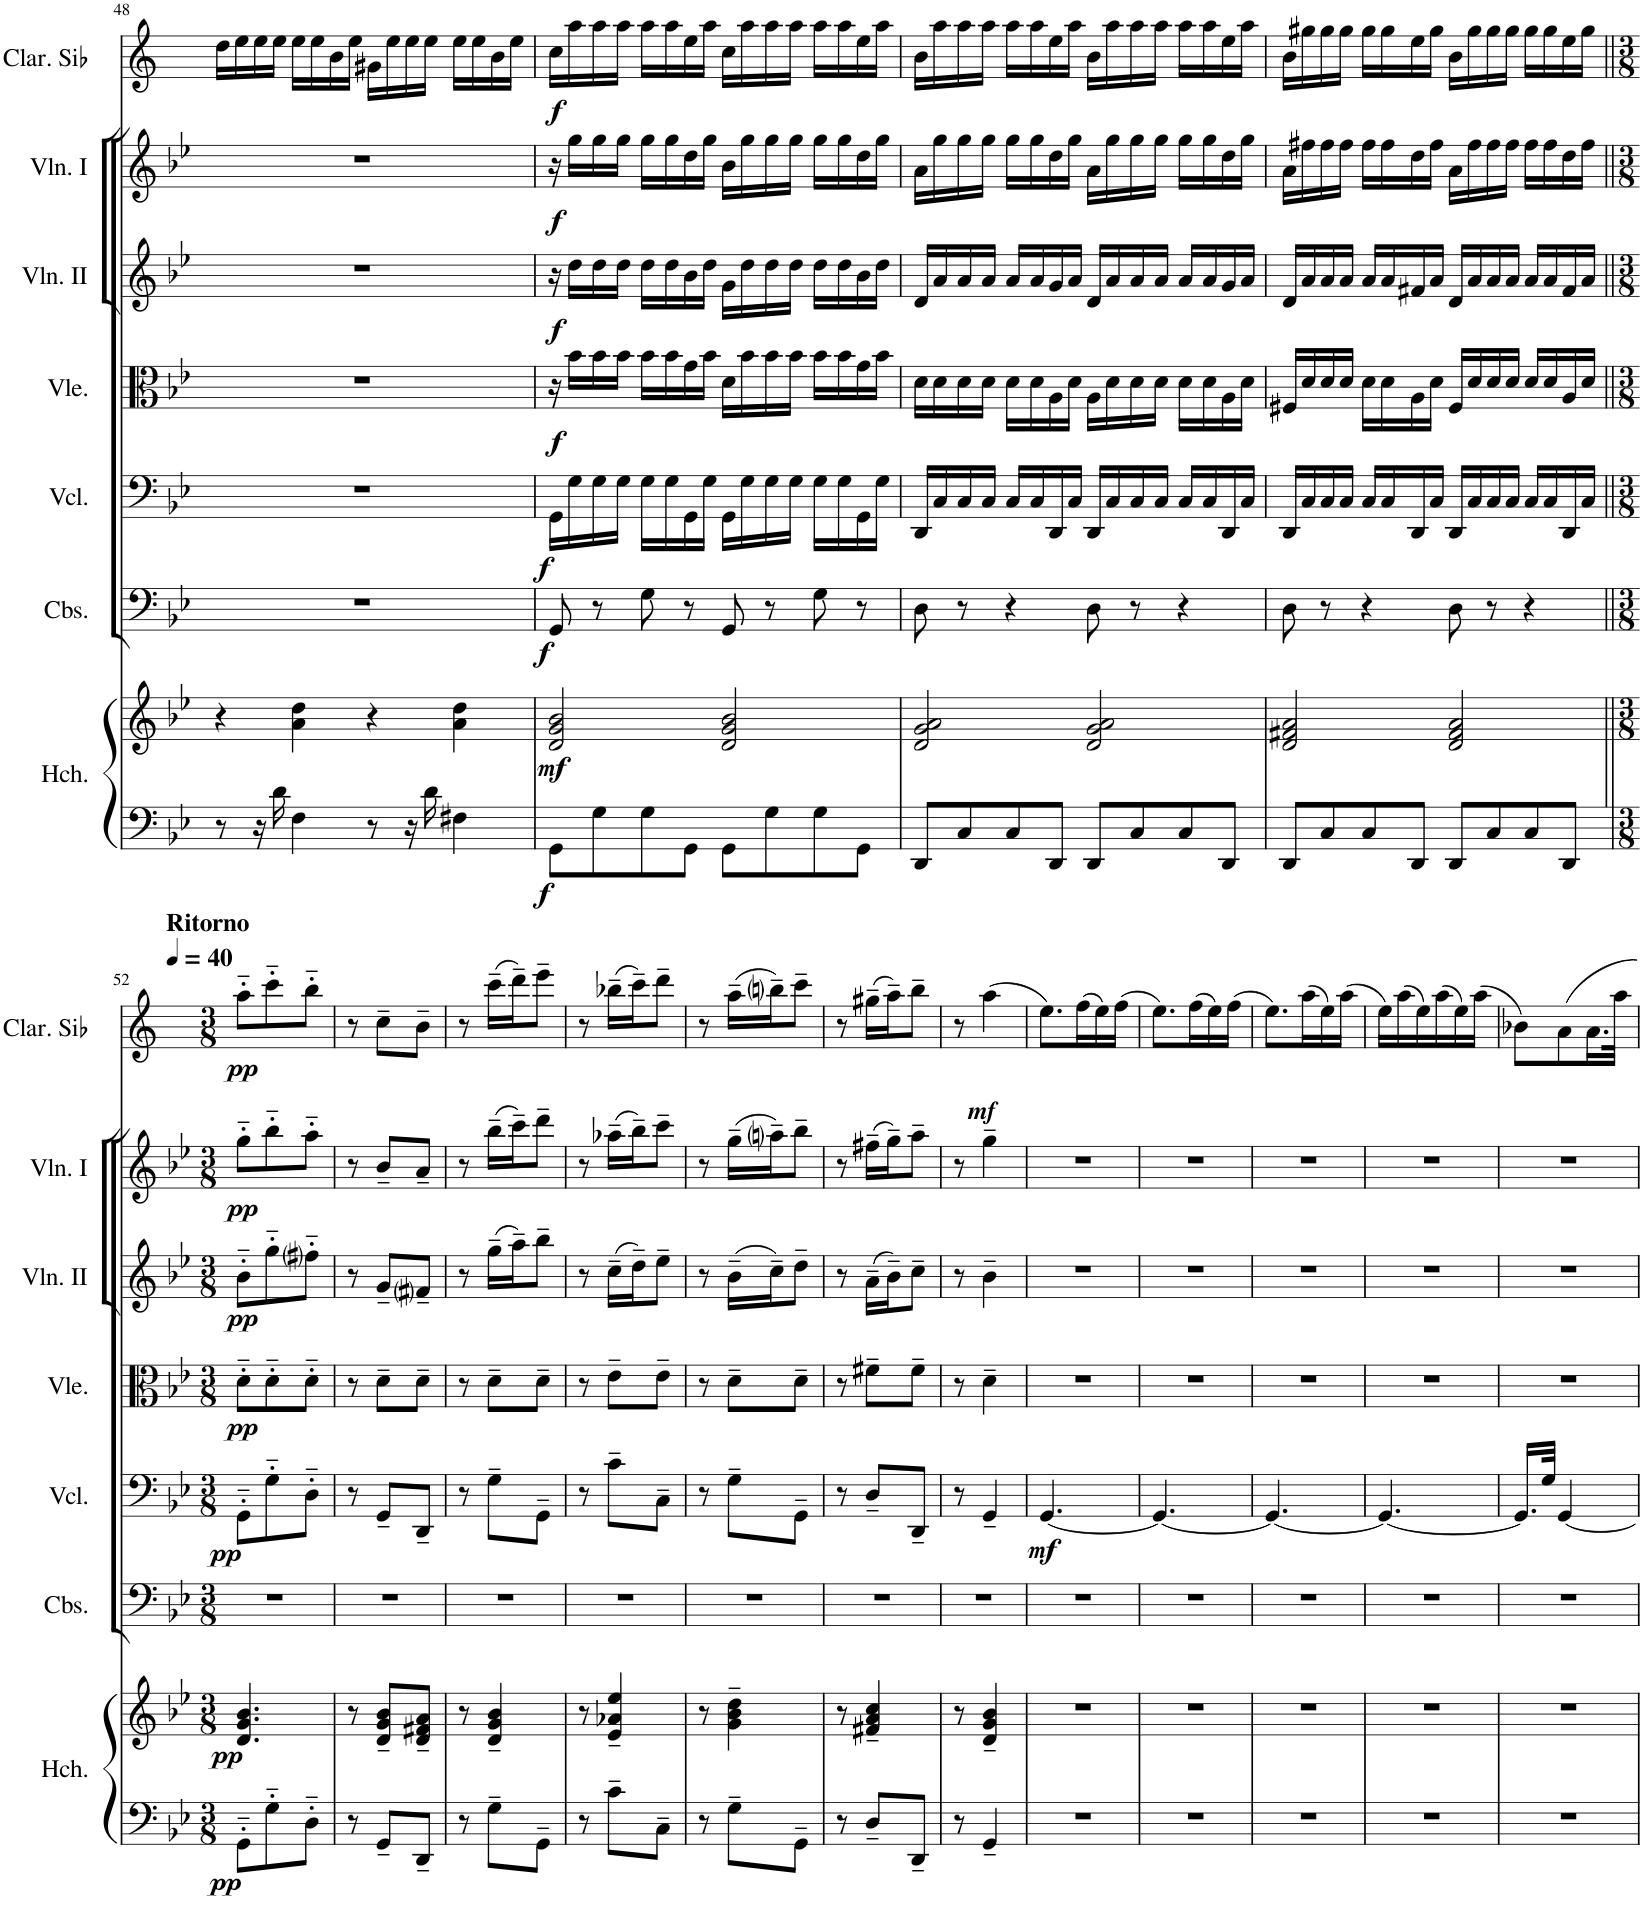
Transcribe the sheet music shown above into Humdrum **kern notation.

**kern	**kern	**dynam	**kern	**dynam	**kern	**dynam	**kern	**dynam	**kern	**dynam	**kern	**dynam	**kern	**dynam
*part7	*part7	*part7	*part6	*part6	*part5	*part5	*part4	*part4	*part3	*part3	*part2	*part2	*part1	*part1
*staff8	*staff7	*staff7/8	*staff6	*staff6	*staff5	*staff5	*staff4	*staff4	*staff3	*staff3	*staff2	*staff2	*staff1	*staff1
*I"Organ or Harpsichord	*	*	*I"Contrabassi	*	*I"Violoncelli	*	*I"Viole	*	*I"Violino II	*	*I"Violino I	*	*I"Clarinette en Sib	*
*I'Hch.	*	*	*I'Cbs.	*	*I'Vcl.	*	*I'Vle.	*	*I'Vln. II	*	*I'Vln. I	*	*I'Clar. Sib	*
!!LO:PB:g=z
*clefF4	*clefG2	*	*clefF4	*	*clefF4	*	*clefC3	*	*clefG2	*	*clefG2	*	*clefG2	*
*	*	*	*Trd7c12	*	*	*	*	*	*	*	*	*	*Trd1c2	*
*k[b-e-]	*k[b-e-]	*	*k[b-e-]	*	*k[b-e-]	*	*k[b-e-]	*	*k[b-e-]	*	*k[b-e-]	*	*k[]	*
*M4/4	*M4/4	*	*M4/4	*	*M4/4	*	*M4/4	*	*M4/4	*	*M4/4	*	*M4/4	*
*met(c)	*met(c)	*	*met(c)	*	*met(c)	*	*met(c)	*	*met(c)	*	*met(c)	*	*met(c)	*
=48	=48	=48	=48	=48	=48	=48	=48	=48	=48	=48	=48	=48	=48	=48
8r	4r	.	1r	.	1r	.	1r	.	1r	.	1r	.	16dd\LL	.
.	.	.	.	.	.	.	.	.	.	.	.	.	16ee\	.
16r	.	.	.	.	.	.	.	.	.	.	.	.	16ee\	.
16d\	.	.	.	.	.	.	.	.	.	.	.	.	16ee\JJ	.
4F\	4a\ 4dd\	.	.	.	.	.	.	.	.	.	.	.	16ee\LL	.
.	.	.	.	.	.	.	.	.	.	.	.	.	16ee\	.
.	.	.	.	.	.	.	.	.	.	.	.	.	16b\	.
.	.	.	.	.	.	.	.	.	.	.	.	.	16ee\JJ	.
8r	4r	.	.	.	.	.	.	.	.	.	.	.	16g#X\LL	.
.	.	.	.	.	.	.	.	.	.	.	.	.	16ee\	.
16r	.	.	.	.	.	.	.	.	.	.	.	.	16ee\	.
16d\	.	.	.	.	.	.	.	.	.	.	.	.	16ee\JJ	.
4F#X\	4a\ 4dd\	.	.	.	.	.	.	.	.	.	.	.	16ee\LL	.
.	.	.	.	.	.	.	.	.	.	.	.	.	16ee\	.
.	.	.	.	.	.	.	.	.	.	.	.	.	16b\	.
.	.	.	.	.	.	.	.	.	.	.	.	.	16ee\JJ	.
=49	=49	=49	=49	=49	=49	=49	=49	=49	=49	=49	=49	=49	=49	=49
!	!	!LO:DY:b=2	!	!	!	!	!	!	!	!	!	!	!	!
!	!	!LO:DY:n=1:b	!	!LO:DY:b	!	!LO:DY:b	!	!LO:DY:b	!	!LO:DY:b	!	!LO:DY:b	!	!LO:DY:b
8GG\L	2d/ 2g/ 2b-/	f mf	8GG/	f	16GG\LL	f	16r	f	16r	f	16r	f	16cc\LL	f
.	.	.	.	.	16G\	.	16b-\LL	.	16dd\LL	.	16gg\LL	.	16aa\	.
8G\	.	.	8r	.	16G\	.	16b-\	.	16dd\	.	16gg\	.	16aa\	.
.	.	.	.	.	16G\JJ	.	16b-\JJ	.	16dd\JJ	.	16gg\JJ	.	16aa\JJ	.
8G\	.	.	8G\	.	16G\LL	.	16b-\LL	.	16dd\LL	.	16gg\LL	.	16aa\LL	.
.	.	.	.	.	16G\	.	16b-\	.	16dd\	.	16gg\	.	16aa\	.
8GG\J	.	.	8r	.	16GG\	.	16g\	.	16b-\	.	16dd\	.	16ee\	.
.	.	.	.	.	16G\JJ	.	16b-\JJ	.	16dd\JJ	.	16gg\JJ	.	16aa\JJ	.
8GG\L	2d/ 2g/ 2b-/	.	8GG/	.	16GG\LL	.	16d\LL	.	16g\LL	.	16b-\LL	.	16cc\LL	.
.	.	.	.	.	16G\	.	16b-\	.	16dd\	.	16gg\	.	16aa\	.
8G\	.	.	8r	.	16G\	.	16b-\	.	16dd\	.	16gg\	.	16aa\	.
.	.	.	.	.	16G\JJ	.	16b-\JJ	.	16dd\JJ	.	16gg\JJ	.	16aa\JJ	.
8G\	.	.	8G\	.	16G\LL	.	16b-\LL	.	16dd\LL	.	16gg\LL	.	16aa\LL	.
.	.	.	.	.	16G\	.	16b-\	.	16dd\	.	16gg\	.	16aa\	.
8GG\J	.	.	8r	.	16GG\	.	16g\	.	16b-\	.	16dd\	.	16ee\	.
.	.	.	.	.	16G\JJ	.	16b-\JJ	.	16dd\JJ	.	16gg\JJ	.	16aa\JJ	.
=50	=50	=50	=50	=50	=50	=50	=50	=50	=50	=50	=50	=50	=50	=50
8DD/L	2d/ 2g/ 2a/	.	8D\	.	16DD/LL	.	16d\LL	.	16d/LL	.	16a\LL	.	16b\LL	.
.	.	.	.	.	16C/	.	16d\	.	16a/	.	16gg\	.	16aa\	.
8C/	.	.	8r	.	16C/	.	16d\	.	16a/	.	16gg\	.	16aa\	.
.	.	.	.	.	16C/JJ	.	16d\JJ	.	16a/JJ	.	16gg\JJ	.	16aa\JJ	.
8C/	.	.	4r	.	16C/LL	.	16d\LL	.	16a/LL	.	16gg\LL	.	16aa\LL	.
.	.	.	.	.	16C/	.	16d\	.	16a/	.	16gg\	.	16aa\	.
8DD/J	.	.	.	.	16DD/	.	16A\	.	16g/	.	16dd\	.	16ee\	.
.	.	.	.	.	16C/JJ	.	16d\JJ	.	16a/JJ	.	16gg\JJ	.	16aa\JJ	.
8DD/L	2d/ 2g/ 2a/	.	8D\	.	16DD/LL	.	16A\LL	.	16d/LL	.	16a\LL	.	16b\LL	.
.	.	.	.	.	16C/	.	16d\	.	16a/	.	16gg\	.	16aa\	.
8C/	.	.	8r	.	16C/	.	16d\	.	16a/	.	16gg\	.	16aa\	.
.	.	.	.	.	16C/JJ	.	16d\JJ	.	16a/JJ	.	16gg\JJ	.	16aa\JJ	.
8C/	.	.	4r	.	16C/LL	.	16d\LL	.	16a/LL	.	16gg\LL	.	16aa\LL	.
.	.	.	.	.	16C/	.	16d\	.	16a/	.	16gg\	.	16aa\	.
8DD/J	.	.	.	.	16DD/	.	16A\	.	16g/	.	16dd\	.	16ee\	.
.	.	.	.	.	16C/JJ	.	16d\JJ	.	16a/JJ	.	16gg\JJ	.	16aa\JJ	.
=51	=51	=51	=51	=51	=51	=51	=51	=51	=51	=51	=51	=51	=51	=51
8DD/L	2d/ 2f#X/ 2a/	.	8D\	.	16DD/LL	.	16F#X/LL	.	16d/LL	.	16a\LL	.	16b\LL	.
.	.	.	.	.	16C/	.	16d/	.	16a/	.	16ff#X\	.	16gg#X\	.
8C/	.	.	8r	.	16C/	.	16d/	.	16a/	.	16ff#\	.	16gg#\	.
.	.	.	.	.	16C/JJ	.	16d/JJ	.	16a/JJ	.	16ff#\JJ	.	16gg#\JJ	.
8C/	.	.	4r	.	16C/LL	.	16d\LL	.	16a/LL	.	16ff#\LL	.	16gg#\LL	.
.	.	.	.	.	16C/	.	16d\	.	16a/	.	16ff#\	.	16gg#\	.
8DD/J	.	.	.	.	16DD/	.	16A\	.	16f#X/	.	16dd\	.	16ee\	.
.	.	.	.	.	16C/JJ	.	16d\JJ	.	16a/JJ	.	16ff#\JJ	.	16gg#\JJ	.
8DD/L	2d/ 2f#/ 2a/	.	8D\	.	16DD/LL	.	16F#/LL	.	16d/LL	.	16a\LL	.	16b\LL	.
.	.	.	.	.	16C/	.	16d/	.	16a/	.	16ff#\	.	16gg#\	.
8C/	.	.	8r	.	16C/	.	16d/	.	16a/	.	16ff#\	.	16gg#\	.
.	.	.	.	.	16C/JJ	.	16d/JJ	.	16a/JJ	.	16ff#\JJ	.	16gg#\JJ	.
8C/	.	.	4r	.	16C/LL	.	16d/LL	.	16a/LL	.	16ff#\LL	.	16gg#\LL	.
.	.	.	.	.	16C/	.	16d/	.	16a/	.	16ff#\	.	16gg#\	.
8DD/J	.	.	.	.	16DD/	.	16A/	.	16f#/	.	16dd\	.	16ee\	.
.	.	.	.	.	16C/JJ	.	16d/JJ	.	16a/JJ	.	16ff#\JJ	.	16gg#\JJ	.
!!LO:LB:g=z
=52||	=52||	=52||	=52||	=52||	=52||	=52||	=52||	=52||	=52||	=52||	=52||	=52||	=52||	=52||
*M3/8	*M3/8	*	*M3/8	*	*M3/8	*	*M3/8	*	*M3/8	*	*M3/8	*	*M3/8	*
*	*	*	*	*	*	*	*	*	*	*	*	*	*MM40	*
!	!	!	!	!	!	!	!	!	!	!	!	!	!LO:TX:a:B:t=Ritorno	!
!	!	!LO:DY:b=2	!	!	!	!	!	!	!	!	!	!	!	!
!	!	!LO:DY:n=1:b	!	!	!	!LO:DY:b	!	!LO:DY:b	!	!LO:DY:b	!	!LO:DY:b	!	!LO:DY:b
8GG'~\L	4.d/ 4.g/ 4.b-/	pp pp	4.r	.	8GG'~\L	pp	8d'~\L	pp	8b-'~\L	pp	8gg'~\L	pp	8aa'~\L	pp
8G'~\	.	.	.	.	8G'~\	.	8d'~\	.	8gg'~\	.	8bb-'~\	.	8ccc'~\	.
8D'~\J	.	.	.	.	8D'~\J	.	8d'~\J	.	8ff#i'~\J	.	8aa'~\J	.	8bb'~\J	.
=53	=53	=53	=53	=53	=53	=53	=53	=53	=53	=53	=53	=53	=53	=53
*	*	*	*	*	*	*	*	*	*	*	*	*	*MM32	*
8r	8r	.	4.r	.	8r	.	8r	.	8r	.	8r	.	8r	.
*	*	*	*	*	*	*	*	*	*	*	*	*	*MM40	*
8GG~/L	8d/~ 8g/~ 8b-/~L	.	.	.	8GG~/L	.	8d~\L	.	8g~/L	.	8b-~/L	.	8cc~\L	.
8DD~/J	8d/~ 8f#X/~ 8a/~J	.	.	.	8DD~/J	.	8d~\J	.	8f#i~/J	.	8a~/J	.	8b~\J	.
=54	=54	=54	=54	=54	=54	=54	=54	=54	=54	=54	=54	=54	=54	=54
*	*	*	*	*	*	*	*	*	*	*	*	*	*MM32	*
8r	8r	.	4.r	.	8r	.	8r	.	8r	.	8r	.	8r	.
*	*	*	*	*	*	*	*	*	*	*	*	*	*MM40	*
8G~\L	4d/~ 4g/~ 4b-/~	.	.	.	8G~\L	.	8d~\L	.	(16gg~\LL	.	(16bb-~\LL	.	(16ccc~\LL	.
.	.	.	.	.	.	.	.	.	16aa~\J)	.	16ccc~\J)	.	16ddd~\J)	.
8GG~\J	.	.	.	.	8GG~\J	.	8d~\J	.	8bb-~\J	.	8ddd~\J	.	8eee~\J	.
=55	=55	=55	=55	=55	=55	=55	=55	=55	=55	=55	=55	=55	=55	=55
*	*	*	*	*	*	*	*	*	*	*	*	*	*MM32	*
8r	8r	.	4.r	.	8r	.	8r	.	8r	.	8r	.	8r	.
*	*	*	*	*	*	*	*	*	*	*	*	*	*MM40	*
8c~\L	4e-/~ 4a-X/~ 4ee-/~	.	.	.	8c~\L	.	8e-~\L	.	(16cc~\LL	.	(16aa-X~\LL	.	(16bb-X~\LL	.
.	.	.	.	.	.	.	.	.	16dd~\J)	.	16bb-~\J)	.	16ccc~\J)	.
8C~\J	.	.	.	.	8C~\J	.	8e-~\J	.	8ee-~\J	.	8ccc~\J	.	8ddd~\J	.
=56	=56	=56	=56	=56	=56	=56	=56	=56	=56	=56	=56	=56	=56	=56
*	*	*	*	*	*	*	*	*	*	*	*	*	*MM32	*
8r	8r	.	4.r	.	8r	.	8r	.	8r	.	8r	.	8r	.
*	*	*	*	*	*	*	*	*	*	*	*	*	*MM40	*
8G~\L	4g\~ 4b-\~ 4dd\~	.	.	.	8G~\L	.	8d~\L	.	(16b-~\LL	.	(16gg~\LL	.	(16aa~\LL	.
.	.	.	.	.	.	.	.	.	16cc~\J)	.	16aani~\J)	.	16bbni~\J)	.
8GG~\J	.	.	.	.	8GG~\J	.	8d~\J	.	8dd~\J	.	8bb-~\J	.	8ccc~\J	.
=57	=57	=57	=57	=57	=57	=57	=57	=57	=57	=57	=57	=57	=57	=57
*	*	*	*	*	*	*	*	*	*	*	*	*	*MM32	*
8r	8r	.	4.r	.	8r	.	8r	.	8r	.	8r	.	8r	.
*	*	*	*	*	*	*	*	*	*	*	*	*	*MM40	*
8D~/L	4f#X/~ 4a/~ 4cc/~	.	.	.	8D~/L	.	8f#X~\L	.	(16a~\LL	.	(16ff#X~\LL	.	(16gg#X~\LL	.
.	.	.	.	.	.	.	.	.	16b-~\J)	.	16gg~\J)	.	16aa~\J)	.
8DD~/J	.	.	.	.	8DD~/J	.	8f#~\J	.	8cc~\J	.	8aa~\J	.	8bb~\J	.
=58	=58	=58	=58	=58	=58	=58	=58	=58	=58	=58	=58	=58	=58	=58
*	*	*	*	*	*	*	*	*	*	*	*	*	*MM32	*
8r	8r	.	4.r	.	8r	.	8r	.	8r	.	8r	.	8r	.
*	*	*	*	*	*	*	*	*	*	*	*	*	*MM40	*
!	!	!	!	!	!	!	!	!	!	!	!	!	!LO:TX:b:Bi:t=mf	!
!	!	!	!	!	!	!	!	!	!	!	!	!	!	!LO:DY:b
4GG~/	4d/~ 4g/~ 4b-/~	.	.	.	4GG~/	.	4d~\	.	4b-~\	.	4gg~\	.	(4aa\	f
=59	=59	=59	=59	=59	=59	=59	=59	=59	=59	=59	=59	=59	=59	=59
*	*	*	*	*	*	*	*	*	*	*	*	*	*MM44	*
!	!	!	!	!	!	!LO:DY:b	!	!	!	!	!	!	!	!
4.r	4.r	.	4.r	.	[4.GG/	mf	4.r	.	4.r	.	4.r	.	8.ee\L)	.
.	.	.	.	.	.	.	.	.	.	.	.	.	(16ff\L	.
.	.	.	.	.	.	.	.	.	.	.	.	.	16ee\)	.
.	.	.	.	.	.	.	.	.	.	.	.	.	(16ff\JJ	.
=60	=60	=60	=60	=60	=60	=60	=60	=60	=60	=60	=60	=60	=60	=60
4.r	4.r	.	4.r	.	4.GG/_	.	4.r	.	4.r	.	4.r	.	8.ee\L)	.
.	.	.	.	.	.	.	.	.	.	.	.	.	(16ff\L	.
.	.	.	.	.	.	.	.	.	.	.	.	.	16ee\)	.
.	.	.	.	.	.	.	.	.	.	.	.	.	(16ff\JJ	.
=61	=61	=61	=61	=61	=61	=61	=61	=61	=61	=61	=61	=61	=61	=61
4.r	4.r	.	4.r	.	4.GG/_	.	4.r	.	4.r	.	4.r	.	8.ee\L)	.
.	.	.	.	.	.	.	.	.	.	.	.	.	(16aa\L	.
.	.	.	.	.	.	.	.	.	.	.	.	.	16ee\)	.
.	.	.	.	.	.	.	.	.	.	.	.	.	(16aa\JJ	.
=62	=62	=62	=62	=62	=62	=62	=62	=62	=62	=62	=62	=62	=62	=62
4.r	4.r	.	4.r	.	4.GG/_	.	4.r	.	4.r	.	4.r	.	16ee\LL)	.
*	*	*	*	*	*	*	*	*	*	*	*	*	*MM48	*
.	.	.	.	.	.	.	.	.	.	.	.	.	(16aa\	.
.	.	.	.	.	.	.	.	.	.	.	.	.	16ee\)	.
*	*	*	*	*	*	*	*	*	*	*	*	*	*MM52	*
.	.	.	.	.	.	.	.	.	.	.	.	.	(16aa\	.
.	.	.	.	.	.	.	.	.	.	.	.	.	16ee\)	.
*	*	*	*	*	*	*	*	*	*	*	*	*	*MM54	*
.	.	.	.	.	.	.	.	.	.	.	.	.	(16aa\JJ	.
=63	=63	=63	=63	=63	=63	=63	=63	=63	=63	=63	=63	=63	=63	=63
*	*	*	*	*	*	*	*	*	*	*	*	*	*MM44	*
4.r	4.r	.	4.r	.	16.GG/LL]	.	4.r	.	4.r	.	4.r	.	8b-X\L)	.
.	.	.	.	.	32G/JJk	.	.	.	.	.	.	.	.	.
.	.	.	.	.	[4GG/	.	.	.	.	.	.	.	8a\	.
.	.	.	.	.	.	.	.	.	.	.	.	.	16.a\L	.
.	.	.	.	.	.	.	.	.	.	.	.	.	32aa\JJk	.
=	=	=	=	=	=	=	=	=	=	=	=	=	=	=
*-	*-	*-	*-	*-	*-	*-	*-	*-	*-	*-	*-	*-	*-	*-
